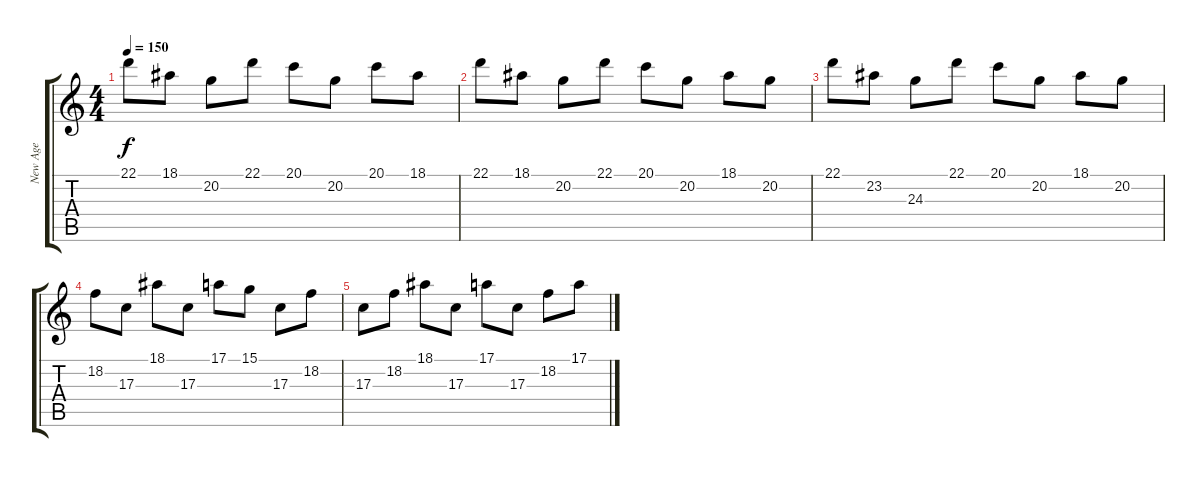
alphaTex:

\track ("New Age" "New Age") {instrument pad1newage}
\staff {score tabs}
\tuning (E4 B3 G3 D3 A2 E2) {hide}
\ts (4 4)
\tempo 150
\clef g2
\ks c
22.1.8{dy f} 18.1.8 20.2.8 22.1.8 20.1.8 20.2.8 20.1.8 18.1.8 |
22.1.8 18.1.8 20.2.8 22.1.8 20.1.8 20.2.8 18.1.8 20.2.8 |
22.1.8 23.2.8 24.3.8 22.1.8 20.1.8 20.2.8 18.1.8 20.2.8 |
18.2.8 17.3.8 18.1.8 17.3.8 17.1.8 15.1.8 17.3.8 18.2.8 |
17.3.8 18.2.8 18.1.8 17.3.8 17.1.8 17.3.8 18.2.8 17.1.8
